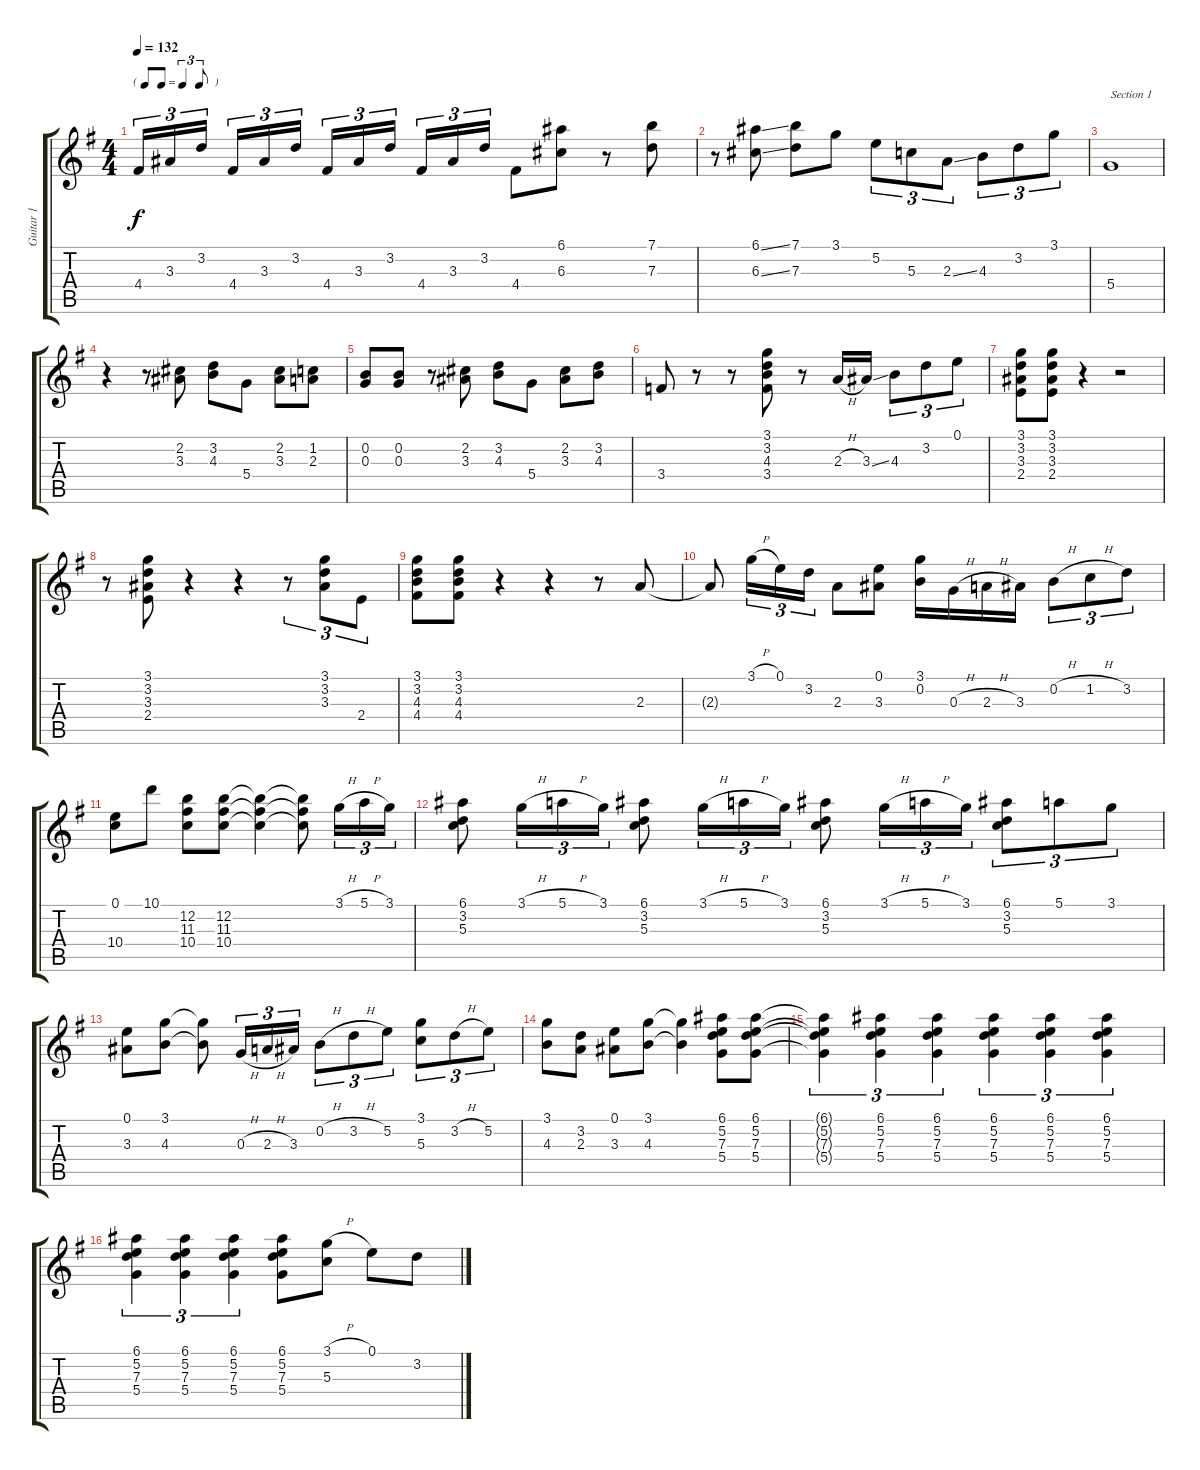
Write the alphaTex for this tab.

\track ("Guitar 1" "Guitar 1") {instrument acousticguitarsteel}
\staff {score tabs}
\tuning (E4 B3 G3 D3 A2 E2) {hide}
\ts (4 4)
\tf triplet8th
\tempo 132
\clef g2
\ks g
4.4.16{tu (3 2) dy f instrument acousticguitarsteel} 3.3.16{tu (3 2)} 3.2.16{tu (3 2)} 4.4.16{tu (3 2)} 3.3.16{tu (3 2)} 3.2.16{tu (3 2)} 4.4.16{tu (3 2)} 3.3.16{tu (3 2)} 3.2.16{tu (3 2)} 4.4.16{tu (3 2)} 3.3.16{tu (3 2)} 3.2.16{tu (3 2)} 4.4.8 (6.1 6.3).8 r.8 (7.1 7.3).8 |
r.8 (6.1{ss} 6.3{ss}).8 (7.1 7.3).8 3.1.8 5.2.8{tu (3 2)} 5.3.8{tu (3 2)} 2.3{ss}.8{tu (3 2)} 4.3.8{tu (3 2)} 3.2.8{tu (3 2)} 3.1.8{tu (3 2)} |
5.4.1{txt "Section 1"} |
r.4 r.8 (2.2 3.3).8 (3.2 4.3).8 5.4.8 (2.2 3.3).8 (1.2 2.3).8 |
(0.2 0.3).8 (0.2 0.3).8 r.8 (2.2 3.3).8 (3.2 4.3).8 5.4.8 (2.2 3.3).8 (3.2 4.3).8 |
3.4.8 r.8 r.8 (3.1 3.2 4.3 3.4).8 r.8 2.3{h}.16 3.3{ss}.16 4.3.8{tu (3 2)} 3.2.8{tu (3 2)} 0.1.8{tu (3 2)} |
(3.1 3.2 3.3 2.4).8 (3.1 3.2 3.3 2.4).8 r.4 r.2 |
r.8 (3.1 3.2 3.3 2.4).8 r.4 r.4 r.8{tu (3 2)} (3.1 3.2 3.3).8{tu (3 2)} 2.4.8{tu (3 2)} |
(3.1 3.2 4.3 4.4).8 (3.1 3.2 4.3 4.4).8 r.4 r.4 r.8 2.3.8 |
2.3{t}.8 3.1{h}.16{tu (3 2)} 0.1.16{tu (3 2)} 3.2.16{tu (3 2)} 2.3.8 (0.1 3.3).8 (3.1 0.2).16 0.3{h}.16 2.3{h}.16 3.3.16 0.2{h}.8{tu (3 2)} 1.2{h}.8{tu (3 2)} 3.2.8{tu (3 2)} |
(0.1 10.4).8 10.1.8 (12.2 11.3 10.4).8 (12.2 11.3 10.4).8 (12.2{t} 11.3{t} 10.4{t}).4 (12.2{t} 11.3{t} 10.4{t}).8 3.1{h}.16{tu (3 2)} 5.1{h}.16{tu (3 2)} 3.1.16{tu (3 2)} |
(6.1 3.2 5.3).8 3.1{h}.16{tu (3 2)} 5.1{h}.16{tu (3 2)} 3.1.16{tu (3 2)} (6.1 3.2 5.3).8 3.1{h}.16{tu (3 2)} 5.1{h}.16{tu (3 2)} 3.1.16{tu (3 2)} (6.1 3.2 5.3).8 3.1{h}.16{tu (3 2)} 5.1{h}.16{tu (3 2)} 3.1.16{tu (3 2)} (6.1 3.2 5.3).8{tu (3 2)} 5.1.8{tu (3 2)} 3.1.8{tu (3 2)} |
(0.1 3.3).8 (3.1 4.3).8 (3.1{t} 4.3{t}).8 0.3{h}.16{tu (3 2)} 2.3{h}.16{tu (3 2)} 3.3.16{tu (3 2)} 0.2{h}.8{tu (3 2)} 3.2{h}.8{tu (3 2)} 5.2.8{tu (3 2)} (3.1 5.3).8{tu (3 2)} 3.2{h}.8{tu (3 2)} 5.2.8{tu (3 2)} |
(3.1 4.3).8 (3.2 2.3).8 (0.1 3.3).8 (3.1 4.3).8 (3.1{t} 4.3{t}).4 (6.1 5.2 7.3 5.4).8 (6.1 5.2 7.3 5.4).8 |
(6.1{t} 5.2{t} 7.3{t} 5.4{t}).4{tu (3 2)} (6.1 5.2 7.3 5.4).4{tu (3 2)} (6.1 5.2 7.3 5.4).4{tu (3 2)} (6.1 5.2 7.3 5.4).4{tu (3 2)} (6.1 5.2 7.3 5.4).4{tu (3 2)} (6.1 5.2 7.3 5.4).4{tu (3 2)} |
(6.1 5.2 7.3 5.4).4{tu (3 2)} (6.1 5.2 7.3 5.4).4{tu (3 2)} (6.1 5.2 7.3 5.4).4{tu (3 2)} (6.1 5.2 7.3 5.4).8 (3.1{h} 5.3).8 0.1.8 3.2.8
